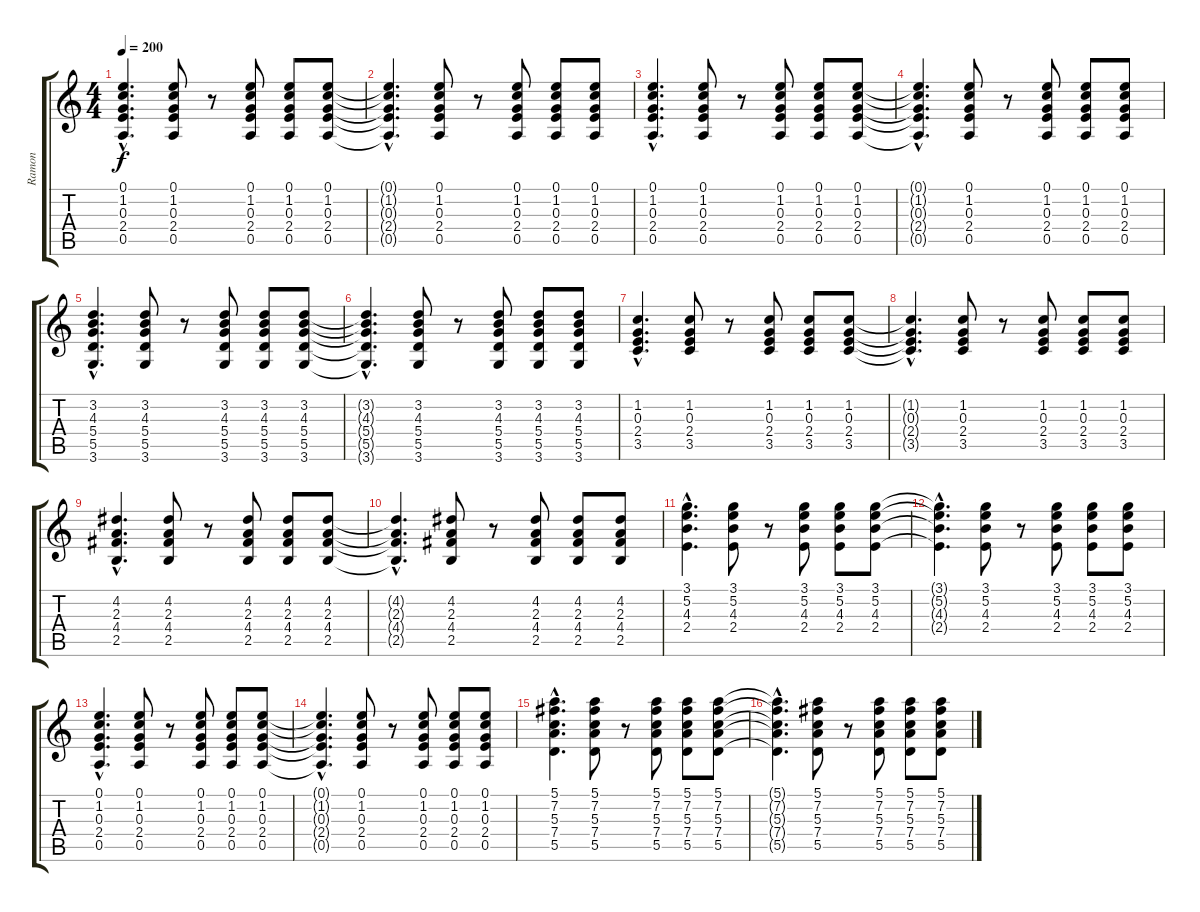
\track ("Ramon" "Ramon") {instrument acousticguitarnylon}
\staff {score tabs}
\tuning (E4 B3 G3 D3 A2 E2) {hide}
\ts (4 4)
\tempo 200
\clef g2
\ks c
(0.1{hac} 1.2{hac} 0.3{hac} 2.4{hac} 0.5{hac}).4{d dy f} (0.1 1.2 0.3 2.4 0.5).8 r.8 (0.1 1.2 0.3 2.4 0.5).8 (0.1 1.2 0.3 2.4 0.5).8 (0.1 1.2 0.3 2.4 0.5).8 |
(0.1{hac t} 1.2{hac t} 0.3{hac t} 2.4{hac t} 0.5{hac t}).4{d} (0.1 1.2 0.3 2.4 0.5).8 r.8 (0.1 1.2 0.3 2.4 0.5).8 (0.1 1.2 0.3 2.4 0.5).8 (0.1 1.2 0.3 2.4 0.5).8 |
(0.1{hac} 1.2{hac} 0.3{hac} 2.4{hac} 0.5{hac}).4{d} (0.1 1.2 0.3 2.4 0.5).8 r.8 (0.1 1.2 0.3 2.4 0.5).8 (0.1 1.2 0.3 2.4 0.5).8 (0.1 1.2 0.3 2.4 0.5).8 |
(0.1{hac t} 1.2{hac t} 0.3{hac t} 2.4{hac t} 0.5{hac t}).4{d} (0.1 1.2 0.3 2.4 0.5).8 r.8 (0.1 1.2 0.3 2.4 0.5).8 (0.1 1.2 0.3 2.4 0.5).8 (0.1 1.2 0.3 2.4 0.5).8 |
(3.2{hac} 4.3{hac} 5.4{hac} 5.5{hac} 3.6{hac}).4{d} (3.2 4.3 5.4 5.5 3.6).8 r.8 (3.2 4.3 5.4 5.5 3.6).8 (3.2 4.3 5.4 5.5 3.6).8 (3.2 4.3 5.4 5.5 3.6).8 |
(3.2{hac t} 4.3{hac t} 5.4{hac t} 5.5{hac t} 3.6{hac t}).4{d} (3.2 4.3 5.4 5.5 3.6).8 r.8 (3.2 4.3 5.4 5.5 3.6).8 (3.2 4.3 5.4 5.5 3.6).8 (3.2 4.3 5.4 5.5 3.6).8 |
(1.2{hac} 0.3{hac} 2.4{hac} 3.5{hac}).4{d} (1.2 0.3 2.4 3.5).8 r.8 (1.2 0.3 2.4 3.5).8 (1.2 0.3 2.4 3.5).8 (1.2 0.3 2.4 3.5).8 |
(1.2{hac t} 0.3{hac t} 2.4{hac t} 3.5{hac t}).4{d} (1.2 0.3 2.4 3.5).8 r.8 (1.2 0.3 2.4 3.5).8 (1.2 0.3 2.4 3.5).8 (1.2 0.3 2.4 3.5).8 |
(4.2{hac} 2.3{hac} 4.4{hac} 2.5{hac}).4{d} (4.2 2.3 4.4 2.5).8 r.8 (4.2 2.3 4.4 2.5).8 (4.2 2.3 4.4 2.5).8 (4.2 2.3 4.4 2.5).8 |
(4.2{hac t} 2.3{hac t} 4.4{hac t} 2.5{hac t}).4{d} (4.2 2.3 4.4 2.5).8 r.8 (4.2 2.3 4.4 2.5).8 (4.2 2.3 4.4 2.5).8 (4.2 2.3 4.4 2.5).8 |
(3.1{hac} 5.2{hac} 4.3{hac} 2.4{hac}).4{d} (3.1 5.2 4.3 2.4).8 r.8 (3.1 5.2 4.3 2.4).8 (3.1 5.2 4.3 2.4).8 (3.1 5.2 4.3 2.4).8 |
(3.1{hac t} 5.2{hac t} 4.3{hac t} 2.4{hac t}).4{d} (3.1 5.2 4.3 2.4).8 r.8 (3.1 5.2 4.3 2.4).8 (3.1 5.2 4.3 2.4).8 (3.1 5.2 4.3 2.4).8 |
(0.1{hac} 1.2{hac} 0.3{hac} 2.4{hac} 0.5{hac}).4{d} (0.1 1.2 0.3 2.4 0.5).8 r.8 (0.1 1.2 0.3 2.4 0.5).8 (0.1 1.2 0.3 2.4 0.5).8 (0.1 1.2 0.3 2.4 0.5).8 |
(0.1{hac t} 1.2{hac t} 0.3{hac t} 2.4{hac t} 0.5{hac t}).4{d} (0.1 1.2 0.3 2.4 0.5).8 r.8 (0.1 1.2 0.3 2.4 0.5).8 (0.1 1.2 0.3 2.4 0.5).8 (0.1 1.2 0.3 2.4 0.5).8 |
(5.1{hac} 7.2{hac} 5.3{hac} 7.4{hac} 5.5{hac}).4{d} (5.1 7.2 5.3 7.4 5.5).8 r.8 (5.1 7.2 5.3 7.4 5.5).8 (5.1 7.2 5.3 7.4 5.5).8 (5.1 7.2 5.3 7.4 5.5).8 |
(5.1{hac t} 7.2{hac t} 5.3{hac t} 7.4{hac t} 5.5{hac t}).4{d} (5.1 7.2 5.3 7.4 5.5).8 r.8 (5.1 7.2 5.3 7.4 5.5).8 (5.1 7.2 5.3 7.4 5.5).8 (5.1 7.2 5.3 7.4 5.5).8
